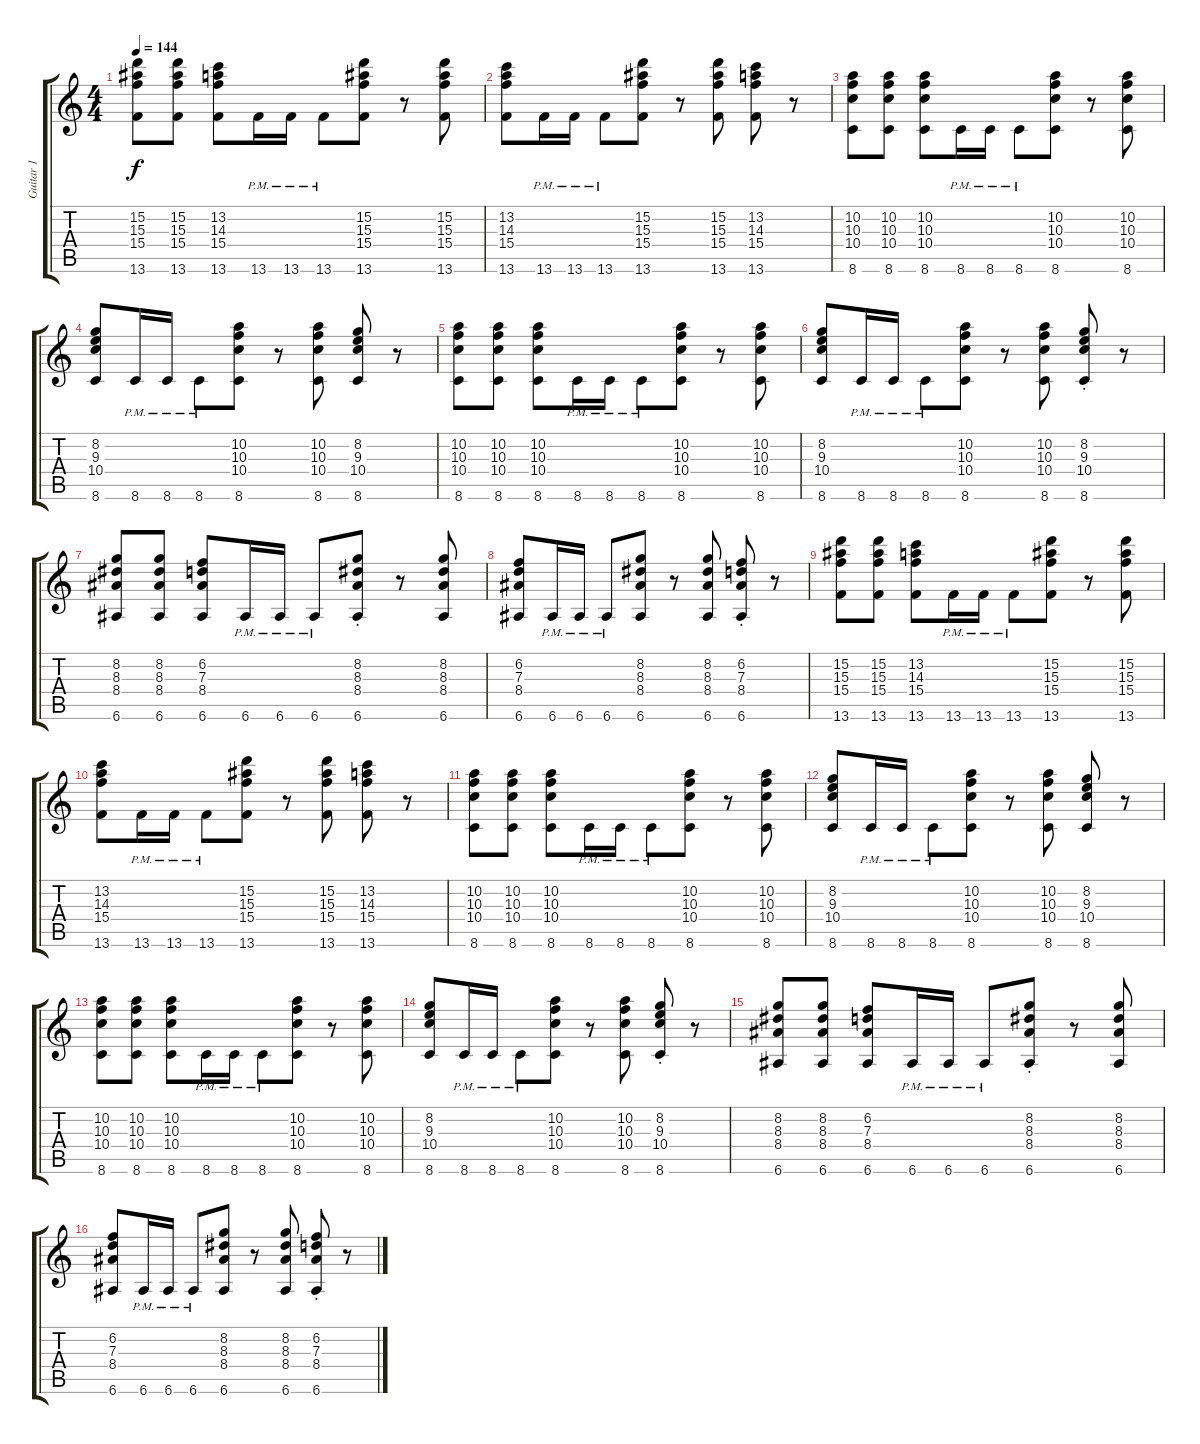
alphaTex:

\track ("Guitar 1" "Guitar 1") {instrument overdrivenguitar}
\staff {score tabs}
\tuning (E4 B3 G3 D3 A2 E2) {hide}
\ts (4 4)
\tempo 144
\clef g2
\ks c
(15.2 15.3 15.4 13.6).8{dy f} (15.2 15.3 15.4 13.6).8 (13.2 14.3 15.4 13.6).8 13.6{pm}.16 13.6{pm}.16 13.6{pm}.8 (15.2 15.3 15.4 13.6).8 r.8 (15.2 15.3 15.4 13.6).8 |
(13.2 14.3 15.4 13.6).8 13.6{pm}.16 13.6{pm}.16 13.6{pm}.8 (15.2 15.3 15.4 13.6).8 r.8 (15.2 15.3 15.4 13.6).8 (13.2 14.3 15.4 13.6).8 r.8 |
(10.2 10.3 10.4 8.6).8 (10.2 10.3 10.4 8.6).8 (10.2 10.3 10.4 8.6).8 8.6{pm}.16 8.6{pm}.16 8.6{pm}.8 (10.2 10.3 10.4 8.6).8 r.8 (10.2 10.3 10.4 8.6).8 |
(8.2 9.3 10.4 8.6).8 8.6{pm}.16 8.6{pm}.16 8.6{pm}.8 (10.2 10.3 10.4 8.6).8 r.8 (10.2 10.3 10.4 8.6).8 (8.2 9.3 10.4 8.6).8 r.8 |
(10.2 10.3 10.4 8.6).8 (10.2 10.3 10.4 8.6).8 (10.2 10.3 10.4 8.6).8 8.6{pm}.16 8.6{pm}.16 8.6{pm}.8 (10.2 10.3 10.4 8.6).8 r.8 (10.2 10.3 10.4 8.6).8 |
(8.2 9.3 10.4 8.6).8 8.6{pm}.16 8.6{pm}.16 8.6{pm}.8 (10.2 10.3 10.4 8.6).8 r.8 (10.2 10.3 10.4 8.6).8 (8.2{st} 9.3 10.4 8.6).8 r.8 |
(8.2 8.3 8.4 6.6).8 (8.2 8.3 8.4 6.6).8 (6.2 7.3 8.4 6.6).8 6.6{pm}.16 6.6{pm}.16 6.6{pm}.8 (8.2{st} 8.3 8.4 6.6).8 r.8 (8.2 8.3 8.4 6.6).8 |
(6.2 7.3 8.4 6.6).8 6.6{pm}.16 6.6{pm}.16 6.6{pm}.8 (8.2 8.3 8.4 6.6).8 r.8 (8.2 8.3 8.4 6.6).8 (6.2{st} 7.3 8.4 6.6).8 r.8 |
(15.2 15.3 15.4 13.6).8 (15.2 15.3 15.4 13.6).8 (13.2 14.3 15.4 13.6).8 13.6{pm}.16 13.6{pm}.16 13.6{pm}.8 (15.2 15.3 15.4 13.6).8 r.8 (15.2 15.3 15.4 13.6).8 |
(13.2 14.3 15.4 13.6).8 13.6{pm}.16 13.6{pm}.16 13.6{pm}.8 (15.2 15.3 15.4 13.6).8 r.8 (15.2 15.3 15.4 13.6).8 (13.2 14.3 15.4 13.6).8 r.8 |
(10.2 10.3 10.4 8.6).8 (10.2 10.3 10.4 8.6).8 (10.2 10.3 10.4 8.6).8 8.6{pm}.16 8.6{pm}.16 8.6{pm}.8 (10.2 10.3 10.4 8.6).8 r.8 (10.2 10.3 10.4 8.6).8 |
(8.2 9.3 10.4 8.6).8 8.6{pm}.16 8.6{pm}.16 8.6{pm}.8 (10.2 10.3 10.4 8.6).8 r.8 (10.2 10.3 10.4 8.6).8 (8.2 9.3 10.4 8.6).8 r.8 |
(10.2 10.3 10.4 8.6).8 (10.2 10.3 10.4 8.6).8 (10.2 10.3 10.4 8.6).8 8.6{pm}.16 8.6{pm}.16 8.6{pm}.8 (10.2 10.3 10.4 8.6).8 r.8 (10.2 10.3 10.4 8.6).8 |
(8.2 9.3 10.4 8.6).8 8.6{pm}.16 8.6{pm}.16 8.6{pm}.8 (10.2 10.3 10.4 8.6).8 r.8 (10.2 10.3 10.4 8.6).8 (8.2{st} 9.3 10.4 8.6).8 r.8 |
(8.2 8.3 8.4 6.6).8 (8.2 8.3 8.4 6.6).8 (6.2 7.3 8.4 6.6).8 6.6{pm}.16 6.6{pm}.16 6.6{pm}.8 (8.2{st} 8.3 8.4 6.6).8 r.8 (8.2 8.3 8.4 6.6).8 |
(6.2 7.3 8.4 6.6).8 6.6{pm}.16 6.6{pm}.16 6.6{pm}.8 (8.2 8.3 8.4 6.6).8 r.8 (8.2 8.3 8.4 6.6).8 (6.2{st} 7.3 8.4 6.6).8 r.8
